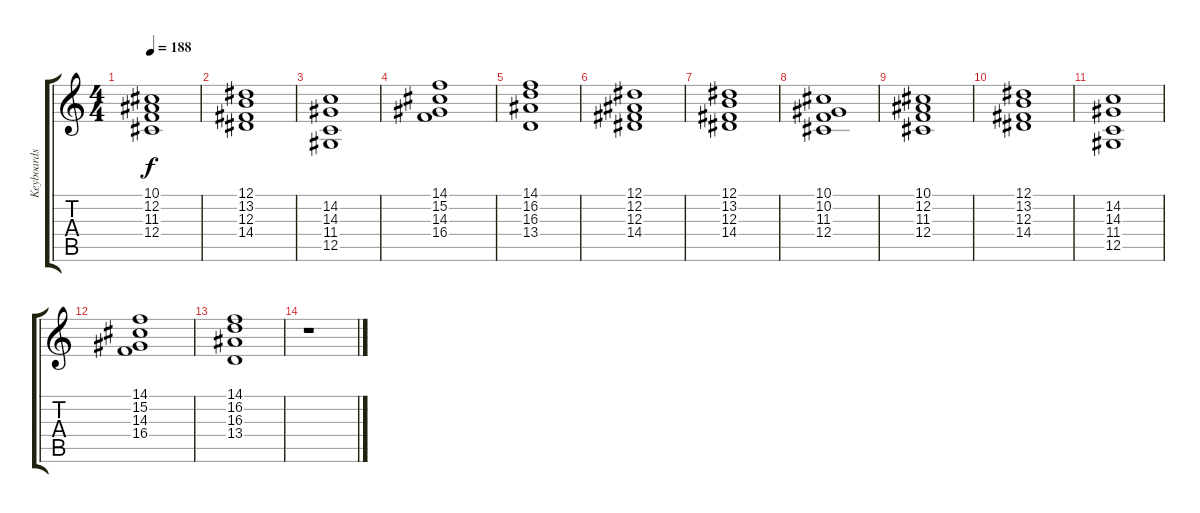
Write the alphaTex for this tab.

\track ("Keyboards" "Keyboards") {instrument stringensemble1}
\staff {score tabs}
\tuning (Eb4 Bb3 Gb3 Db3 Ab2 Eb2) {hide}
\ts (4 4)
\tempo 188
\clef g2
\ks c
(10.1 12.2 11.3 12.4).1{dy f} |
(12.1 13.2 12.3 14.4).1 |
(14.2 14.3 11.4 12.5).1 |
(14.1 15.2 14.3 16.4).1 |
(14.1 16.2 16.3 13.4).1 |
(12.1 12.2 12.3 14.4).1 |
(12.1 13.2 12.3 14.4).1{volume 7} |
(10.1 10.2 11.3 12.4).1{volume 6} |
(10.1 12.2 11.3 12.4).1{volume 6} |
(12.1 13.2 12.3 14.4).1{volume 6} |
(14.2 14.3 11.4 12.5).1{volume 4} |
(14.1 15.2 14.3 16.4).1{volume 3} |
(14.1 16.2 16.3 13.4).1{volume 1} |
r.1
